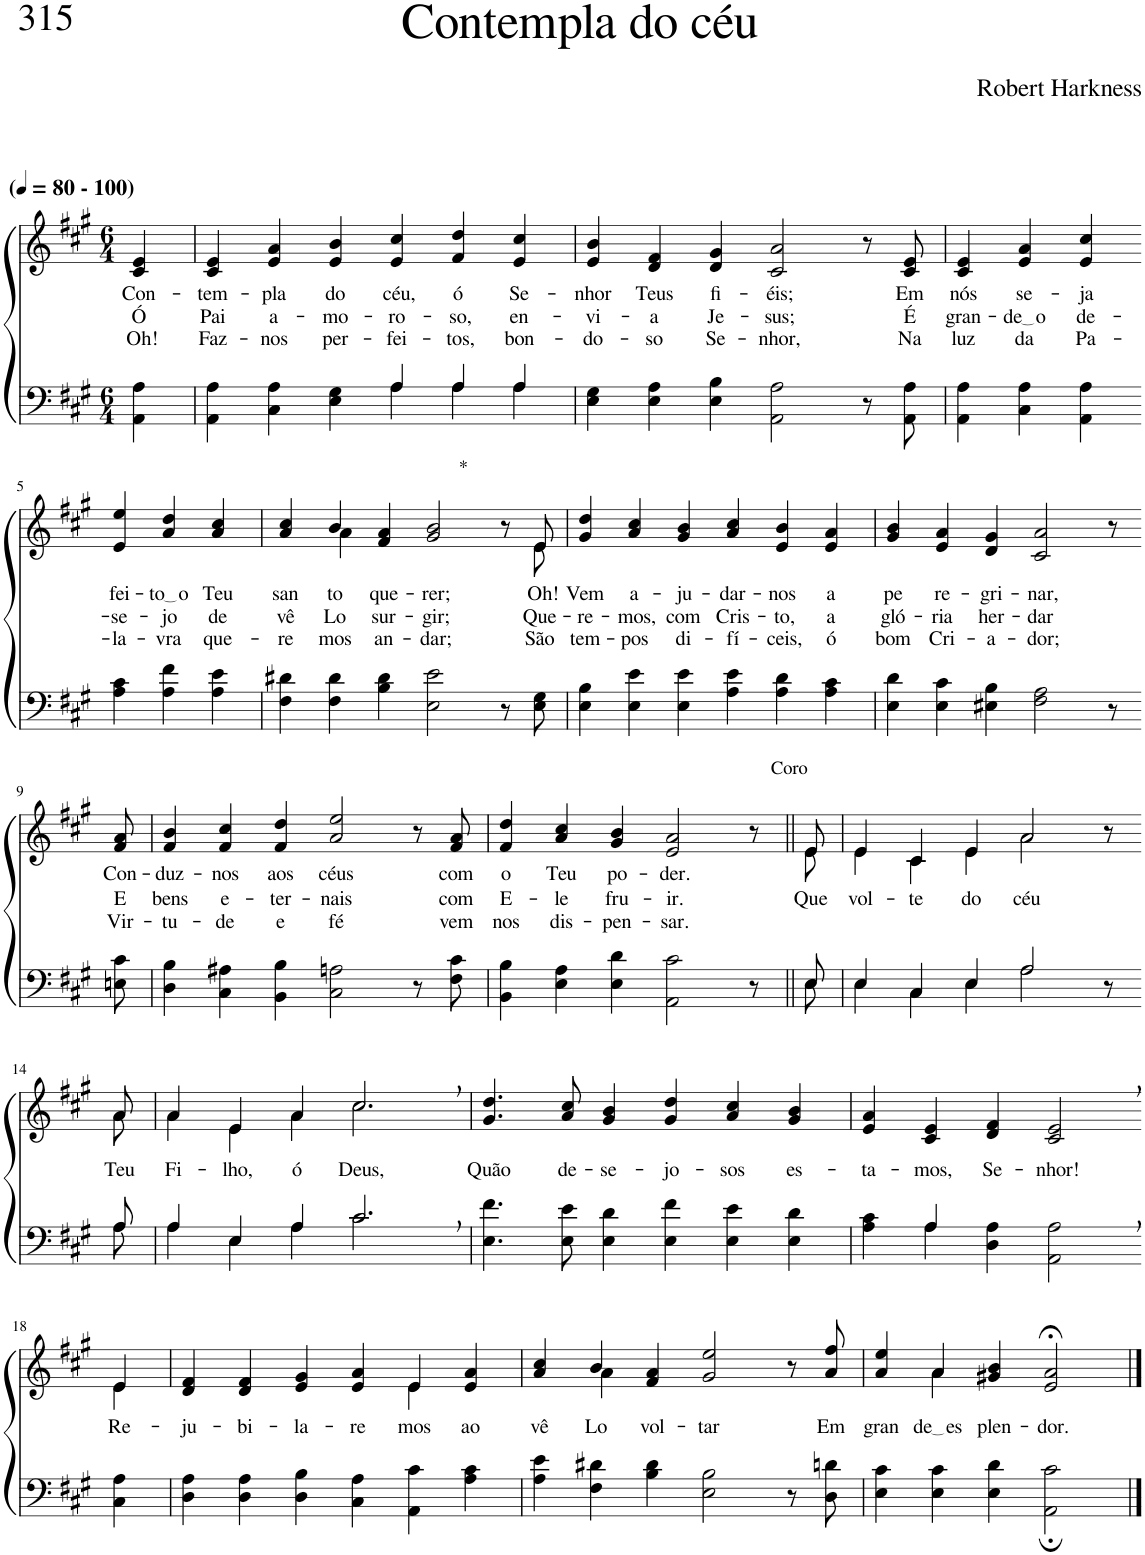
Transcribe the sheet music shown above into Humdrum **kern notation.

**kern	**kern	**text	**text	**text
*part2	*part1	*part1	*part1	*part1
*staff2	*staff1	*staff1	*staff1	*staff1
*I"Parte III e IV	*I"Parte I e II	*	*	*
*clefF4	*clefG2	*	*	*
*Trd1c2	*Trd1c2	*	*	*
*k[f#c#g#]	*k[f#c#g#]	*	*	*
*M6/4	*M6/4	*	*	*
*MM80	*MM80	*	*	*
=1	=1	=1	=1	=1
!	!LO:TX:a:B:t=(	!	!	!
!	!LO:TX:a:B:t=- 100)	!	!	!
!	!	!LO:LY:b	!LO:LY:b	!LO:LY:b
4AA\ 4A\	4c#/ 4e/	Con-	Ó	Oh!
=2	=2	=2	=2	=2
*^	*	*	*	*
!	!	!	!LO:LY:b	!LO:LY:b	!LO:LY:b
2.ryy	4AA\ 4A\	4c#/ 4e/	-tem-	Pai	Faz-
!	!	!	!LO:LY:b	!LO:LY:b	!LO:LY:b
.	4C#\ 4A\	4e/ 4a/	-pla	a-	-nos
!	!	!	!LO:LY:b	!LO:LY:b	!LO:LY:b
.	4E\ 4G#\	4e/ 4b/	do	-mo-	per-
!	!	!	!LO:LY:b	!LO:LY:b	!LO:LY:b
4A/	4A\	4e/ 4cc#/	céu,	-ro-	-fei-
!	!	!	!LO:LY:b	!LO:LY:b	!LO:LY:b
4A/	4A\	4f#/ 4dd/	ó	-so,	-tos,
!	!	!	!LO:LY:b	!LO:LY:b	!LO:LY:b
4A/	4A\	4e/ 4cc#/	Se-	en-	bon-
=3	=3	=3	=3	=3	=3
!	!	!	!LO:LY:b	!LO:LY:b	!LO:LY:b
*v	*v	*	*	*	*
4E\ 4G#\	4e/ 4b/	-nhor	-vi-	-do-
!	!	!LO:LY:b	!LO:LY:b	!LO:LY:b
4E\ 4A\	4d/ 4f#/	-Teus	-a	-so
!	!	!LO:LY:b	!LO:LY:b	!LO:LY:b
4E\ 4B\	4d/ 4g#/	fi-	Je-	Se-
!	!	!LO:LY:b	!LO:LY:b	!LO:LY:b
2AA\ 2A\	2c#/ 2a/	-éis;	-sus;	-nhor,
8r	8r	.	.	.
!	!	!LO:LY:b	!LO:LY:b	!LO:LY:b
8AA\ 8A\	8c#/ 8e/	Em	É	Na
=4	=4	=4	=4	=4
!	!	!LO:LY:b	!LO:LY:b	!LO:LY:b
4AA\ 4A\	4c#/ 4e/	nós	gran-	luz
!	!	!LO:LY:b	!LO:LY:b	!LO:LY:b
4C#\ 4A\	4e/ 4a/	se-	de o	da
!	!	!LO:LY:b	!LO:LY:b	!LO:LY:b
4AA\ 4A\	4e/ 4cc#/	-ja	de-	Pa-
!!LO:LB:g=z
=5-	=5-	=5-	=5-	=5-
!	!	!LO:LY:b	!LO:LY:b	!LO:LY:b
4A\ 4c#\	4e/ 4ee/	fei-	-se-	-la-
!	!	!LO:LY:b	!LO:LY:b	!LO:LY:b
4A\ 4f#\	4a/ 4dd/	to o	-jo	-vra
!	!	!LO:LY:b	!LO:LY:b	!LO:LY:b
4A\ 4e\	4a/ 4cc#/	Teu	de	que-
=6	=6	=6	=6	=6
!	!	!LO:LY:b	!LO:LY:b	!LO:LY:b
*	*^	*	*	*
4F#\ 4d#X\	4a/ 4cc#/	4ryy	san-	vê-	-re-
!	!	!	!LO:LY:b	!LO:LY:b	!LO:LY:b
4F#\ 4d#\	4b/	4a\	-to	-Lo	-mos
!	!	!	!LO:LY:b	!LO:LY:b	!LO:LY:b
4B\ 4d#\	4f#/ 4a/	2..ryy	que-	sur-	an-
!	!LO:TX:a:t=*	!	!	!	!
!	!	!	!LO:LY:b	!LO:LY:b	!LO:LY:b
2E\ 2e\	2g#/ 2b/	.	-rer;	-gir;	-dar;
8r	8r	.	.	.	.
!	!	!	!LO:LY:b	!LO:LY:b	!LO:LY:b
8E\ 8G#\	8e/	8e\	Oh!	Que-	São
=7	=7	=7	=7	=7	=7
!	!	!	!LO:LY:b	!LO:LY:b	!LO:LY:b
*	*v	*v	*	*	*
4E\ 4B\	4g#/ 4dd/	Vem	-re-	tem-
!	!	!LO:LY:b	!LO:LY:b	!LO:LY:b
4E\ 4e\	4a/ 4cc#/	a-	-mos,	-pos
!	!	!LO:LY:b	!LO:LY:b	!LO:LY:b
4E\ 4e\	4g#/ 4b/	-ju-	com	di-
!	!	!LO:LY:b	!LO:LY:b	!LO:LY:b
4A\ 4e\	4a/ 4cc#/	-dar-	Cris-	-fí-
!	!	!LO:LY:b	!LO:LY:b	!LO:LY:b
4A\ 4d\	4e/ 4b/	-nos	-to,	-ceis,
!	!	!LO:LY:b	!LO:LY:b	!LO:LY:b
4A\ 4c#\	4e/ 4a/	a	a	ó
=8	=8	=8	=8	=8
!	!	!LO:LY:b	!LO:LY:b	!LO:LY:b
4E\ 4d\	4g#/ 4b/	pe	gló-	bom
!	!	!LO:LY:b	!LO:LY:b	!LO:LY:b
4E\ 4c#\	4e/ 4a/	re-	-ria	Cri-
!	!	!LO:LY:b	!LO:LY:b	!LO:LY:b
4E#X\ 4B\	4d/ 4g#/	-gri-	her-	-a-
!	!	!LO:LY:b	!LO:LY:b	!LO:LY:b
2F#\ 2A\	2c#/ 2a/	-nar,	-dar	-dor;
8r	8r	.	.	.
!!LO:LB:g=z
=9-	=9-	=9-	=9-	=9-
!	!	!LO:LY:b	!LO:LY:b	!LO:LY:b
8En\ 8c#\	8f#/ 8a/	Con-	E	Vir-
=10	=10	=10	=10	=10
!	!	!LO:LY:b	!LO:LY:b	!LO:LY:b
4D\ 4B\	4f#/ 4b/	-duz-	bens	-tu-
!	!	!LO:LY:b	!LO:LY:b	!LO:LY:b
4C#\ 4A#X\	4f#/ 4cc#/	-nos	e-	-de
!	!	!LO:LY:b	!LO:LY:b	!LO:LY:b
4BB\ 4B\	4f#/ 4dd/	aos	-ter-	e
!	!	!LO:LY:b	!LO:LY:b	!LO:LY:b
2C#\ 2An\	2a/ 2ee/	céus	-nais	fé
8r	8r	.	.	.
!	!	!LO:LY:b	!LO:LY:b	!LO:LY:b
8F#\ 8c#\	8f#/ 8a/	com	com	vem
=11	=11	=11	=11	=11
!	!	!LO:LY:b	!LO:LY:b	!LO:LY:b
4BB\ 4B\	4f#/ 4dd/	o	E-	nos
!	!	!LO:LY:b	!LO:LY:b	!LO:LY:b
4E\ 4A\	4a/ 4cc#/	Teu	-le	dis-
!	!	!LO:LY:b	!LO:LY:b	!LO:LY:b
4E\ 4d\	4g#/ 4b/	po-	fru-	-pen-
!	!	!LO:LY:b	!LO:LY:b	!LO:LY:b
2AA\ 2c#\	2e/ 2a/	-der.	-ir.	-sar.
!	!LO:TX:a:t=Coro	!	!	!
8r	8r	.	.	.
=12||	=12||	=12||	=12||	=12||
*^	*	*	*	*
!	!	!	!	!LO:LY:b	!
*	*	*^	*	*	*
8E\	8E/	8e\	8e/	.	Que	.
=13	=13	=13	=13	=13	=13	=13
!	!	!	!	!	!LO:LY:b	!
4E/	4E\	4e/	4e\	.	vol-	.
!	!	!	!	!	!LO:LY:b	!
4C#/	4C#\	4c#/	4c#\	.	-te	.
!	!	!	!	!	!LO:LY:b	!
4E/	4E\	4e/	4e\	.	do	.
!	!	!	!	!	!LO:LY:b	!
2A/	2A\	2a/	2a\	.	céu	.
8r	8ryy	8r	8ryy	.	.	.
!!LO:LB:g=z	!!
=14-	=14-	=14-	=14-	=14-	=14-	=14-
!	!	!	!	!LO:LY:b	!	!
8A\	8A/	8a\	8a/	Teu	.	.
=15	=15	=15	=15	=15	=15	=15
!	!	!	!	!LO:LY:b	!	!
4A\	4A/	4a/	4a\	Fi-	.	.
!	!	!	!	!LO:LY:b	!	!
4E\	4E/	4e/	4e\	-lho,	.	.
!	!	!	!	!LO:LY:b	!	!
4A\	4A/	4a/	4a\	ó	.	.
!	!	!	!	!LO:LY:b	!	!
2.c#,\	2.c#/	2.cc#,/	2.cc#\	Deus,	.	.
=16	=16	=16	=16	=16	=16	=16
!	!	!	!	!LO:LY:b	!	!
*v	*v	*	*	*	*	*
*	*v	*v	*	*	*
4.E\ 4.f#\	4.g#/ 4.dd/	Quão	.	.
!	!	!LO:LY:b	!	!
8E\ 8e\	8a/ 8cc#/	de-	.	.
!	!	!LO:LY:b	!	!
4E\ 4d\	4g#/ 4b/	-se-	.	.
!	!	!LO:LY:b	!	!
4E\ 4f#\	4g#/ 4dd/	-jo-	.	.
!	!	!LO:LY:b	!	!
4E\ 4e\	4a/ 4cc#/	-sos	.	.
!	!	!LO:LY:b	!	!
4E\ 4d\	4g#/ 4b/	es-	.	.
=17	=17	=17	=17	=17
*^	*	*	*	*
!	!	!	!LO:LY:b	!	!
4ryy	4A\ 4c#\	4e/ 4a/	-ta-	.	.
!	!	!	!LO:LY:b	!	!
4A/	4A\	4c#/ 4e/	-mos,	.	.
!	!	!	!LO:LY:b	!	!
2.ryy	4D\ 4A\	4d/ 4f#/	Se-	.	.
!	!	!	!LO:LY:b	!	!
.	2AA\ 2A\	2c#/, 2e/,	-nhor!	.	.
!!LO:LB:g=z
=18-	=18-	=18-	=18-	=18-	=18-
!	!	!	!LO:LY:b	!	!
*v	*v	*^	*	*	*
4C#\ 4A\	4e\	4e/	Re-	.	.
=19	=19	=19	=19	=19	=19
!	!	!	!LO:LY:b	!	!
4D\ 4A\	4d/ 4f#/	1ryy	-ju-	.	.
!	!	!	!LO:LY:b	!	!
4D\ 4A\	4d/ 4f#/	.	-bi-	.	.
!	!	!	!LO:LY:b	!	!
4D\ 4B\	4e/ 4g#/	.	-la-	.	.
!	!	!	!LO:LY:b	!	!
4C#\ 4A\	4e/ 4a/	.	-re-	.	.
!	!	!	!LO:LY:b	!	!
4AA\ 4c#\	4e/	4e\	-mos	.	.
!	!	!	!LO:LY:b	!	!
4A\ 4c#\	4e/ 4a/	4ryy	ao	.	.
=20	=20	=20	=20	=20	=20
!	!	!	!LO:LY:b	!	!
4A\ 4e\	4a/ 4cc#/	4ryy	vê-	.	.
!	!	!	!LO:LY:b	!	!
4F#\ 4d#X\	4b/	4a\	-Lo	.	.
!	!	!	!LO:LY:b	!	!
4B\ 4d#\	4f#/ 4a/	1ryy	vol-	.	.
!	!	!	!LO:LY:b	!	!
2E\ 2B\	2g#/ 2ee/	.	-tar	.	.
8r	8r	.	.	.	.
!	!	!	!LO:LY:b	!	!
8D\ 8dn\	8a/ 8ff#/	.	Em	.	.
=21	=21	=21	=21	=21	=21
!	!	!	!LO:LY:b	!	!
4E\ 4c#\	4a/ 4ee/	4ryy	gran-	.	.
!	!	!	!LO:LY:b	!	!
4E\ 4c#\	4a/	4a\	de es	.	.
!	!	!	!LO:LY:b	!	!
4E\ 4d\	4g#X/ 4b/	2.ryy	-plen-	.	.
!	!	!	!LO:LY:b	!	!
2AA\; 2c#\;	2e/;< 2a/;<	.	-dor.	.	.
*	*v	*v	*	*	*
==	==	==	==	==
*-	*-	*-	*-	*-
